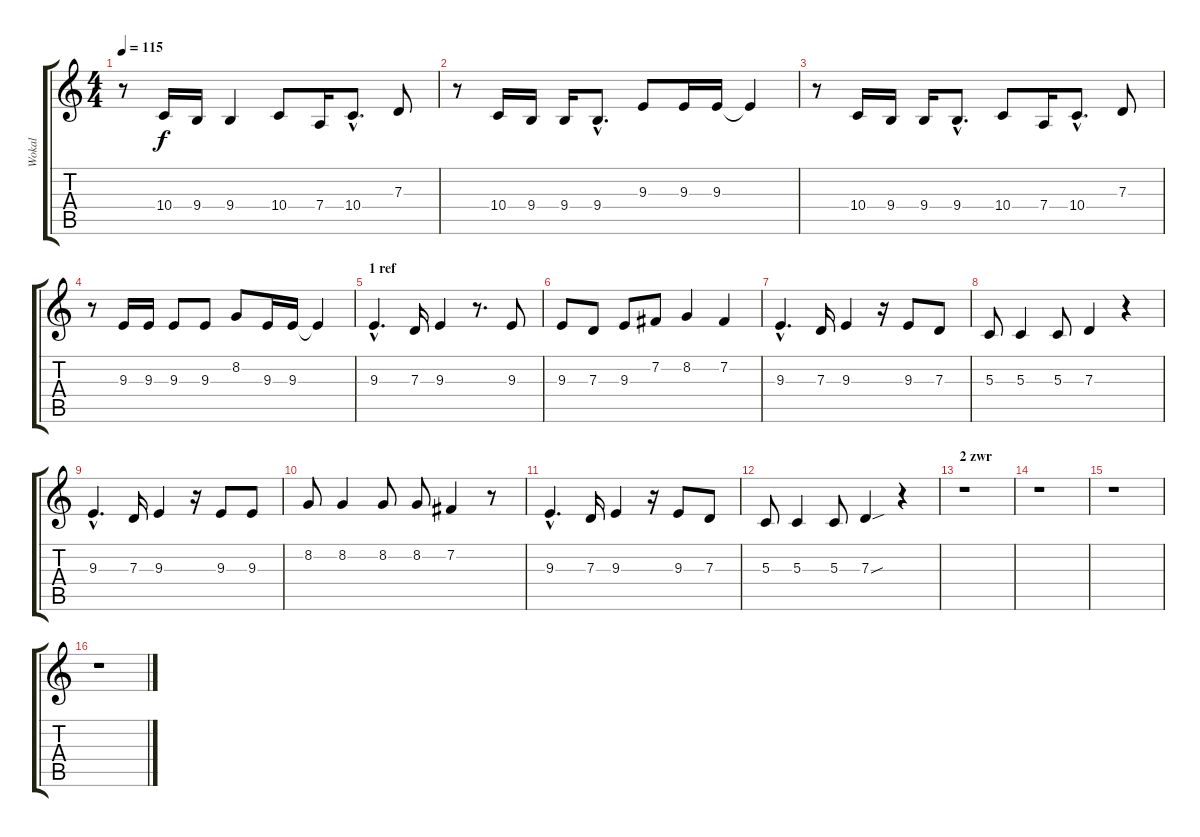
\track ("Wokal" "Wokal") {instrument lead1square}
\staff {score tabs}
\tuning (E4 B3 G3 D3 A2 E2) {hide}
\ts (4 4)
\tempo 115
\clef g2
\ks c
r.8{dy f} 10.4.16 9.4.16 9.4.4 10.4.8 7.4.16 10.4{hac}.8{d} 7.3.8 |
r.8 10.4.16 9.4.16 9.4.16 9.4{hac}.8{d} 9.3.8 9.3.16 9.3.16 9.3{t}.4 |
r.8 10.4.16 9.4.16 9.4.16 9.4{hac}.8{d} 10.4.8 7.4.16 10.4{hac}.8{d} 7.3.8 |
r.8 9.3.16 9.3.16 9.3.8 9.3.8 8.2.8 9.3.16 9.3.16 9.3{t}.4 |
\section ("" "1 ref")
9.3{hac}.4{d} 7.3.16 9.3.4 r.8{d} 9.3.8 |
9.3.8 7.3.8 9.3.8 7.2.8 8.2.4 7.2.4 |
9.3{hac}.4{d} 7.3.16 9.3.4 r.16 9.3.8 7.3.8 |
5.3.8 5.3.4 5.3.8 7.3.4 r.4 |
9.3{hac}.4{d} 7.3.16 9.3.4 r.16 9.3.8 9.3.8 |
8.2.8 8.2.4 8.2.8 8.2.8 7.2.4 r.8 |
9.3{hac}.4{d} 7.3.16 9.3.4 r.16 9.3.8 7.3.8 |
5.3.8 5.3.4 5.3.8 7.3{sou}.4 r.4 |
\section ("" "2 zwr")
r.1 |
r.1 |
r.1 |
r.1
